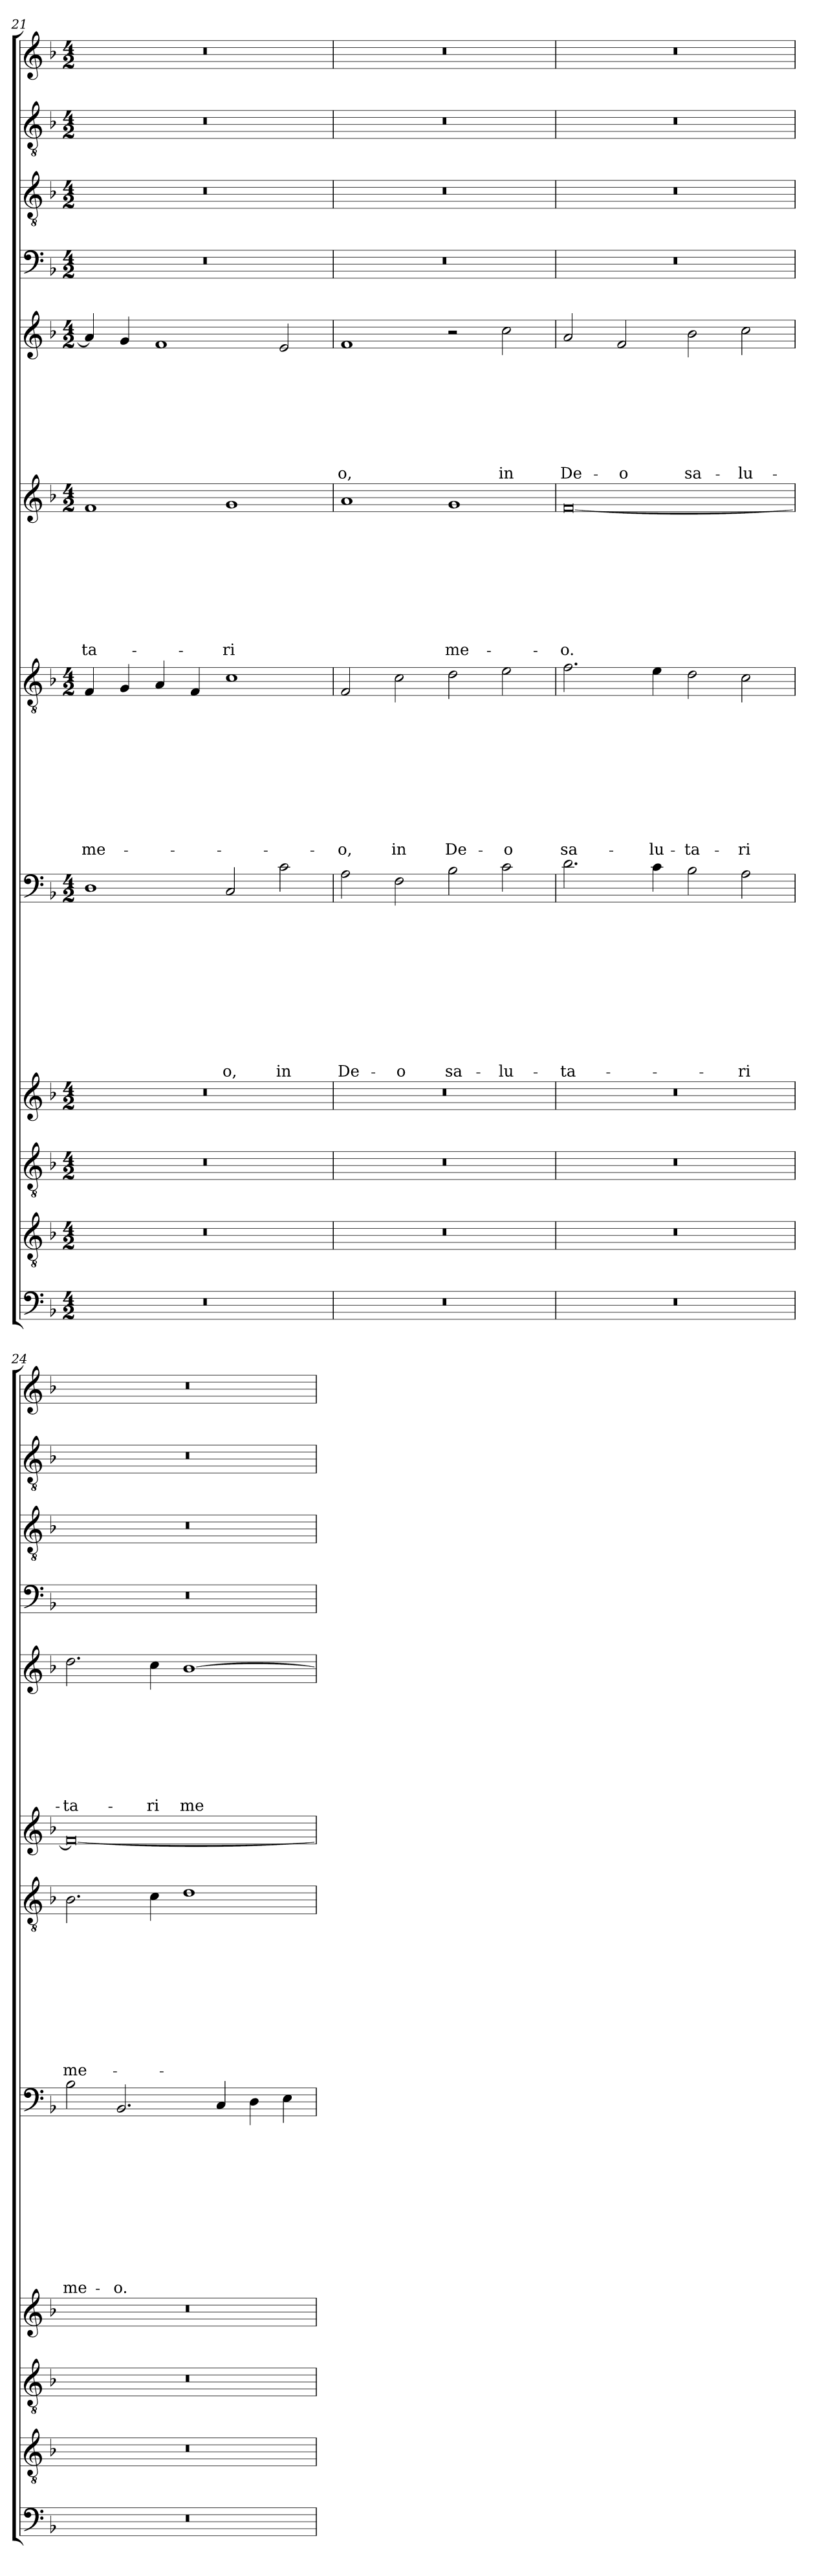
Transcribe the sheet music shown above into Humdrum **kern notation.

**kern	**kern	**kern	**kern	**kern	**text	**text	**text	**text	**text	**text	**text	**text	**text	**text	**text	**kern	**text	**text	**text	**text	**text	**text	**text	**text	**text	**text	**kern	**text	**text	**text	**text	**text	**text	**text	**text	**text	**kern	**text	**text	**text	**text	**text	**text	**text	**text	**kern	**kern	**kern	**kern
*part12	*part11	*part10	*part9	*part8	*part8	*part8	*part8	*part8	*part8	*part8	*part8	*part8	*part8	*part8	*part8	*part7	*part7	*part7	*part7	*part7	*part7	*part7	*part7	*part7	*part7	*part7	*part6	*part6	*part6	*part6	*part6	*part6	*part6	*part6	*part6	*part6	*part5	*part5	*part5	*part5	*part5	*part5	*part5	*part5	*part5	*part4	*part3	*part2	*part1
*staff12	*staff11	*staff10	*staff9	*staff8	*staff8	*staff8	*staff8	*staff8	*staff8	*staff8	*staff8	*staff8	*staff8	*staff8	*staff8	*staff7	*staff7	*staff7	*staff7	*staff7	*staff7	*staff7	*staff7	*staff7	*staff7	*staff7	*staff6	*staff6	*staff6	*staff6	*staff6	*staff6	*staff6	*staff6	*staff6	*staff6	*staff5	*staff5	*staff5	*staff5	*staff5	*staff5	*staff5	*staff5	*staff5	*staff4	*staff3	*staff2	*staff1
*clefF4	*clefGv2	*clefGv2	*clefG2	*clefF4	*	*	*	*	*	*	*	*	*	*	*	*clefGv2	*	*	*	*	*	*	*	*	*	*	*clefG2	*	*	*	*	*	*	*	*	*	*clefG2	*	*	*	*	*	*	*	*	*clefF4	*clefGv2	*clefGv2	*clefG2
*k[b-]	*k[b-]	*k[b-]	*k[b-]	*k[b-]	*	*	*	*	*	*	*	*	*	*	*	*k[b-]	*	*	*	*	*	*	*	*	*	*	*k[b-]	*	*	*	*	*	*	*	*	*	*k[b-]	*	*	*	*	*	*	*	*	*k[b-]	*k[b-]	*k[b-]	*k[b-]
*F:	*F:	*F:	*F:	*F:	*	*	*	*	*	*	*	*	*	*	*	*F:	*	*	*	*	*	*	*	*	*	*	*F:	*	*	*	*	*	*	*	*	*	*F:	*	*	*	*	*	*	*	*	*F:	*F:	*F:	*F:
*M4/2	*M4/2	*M4/2	*M4/2	*M4/2	*	*	*	*	*	*	*	*	*	*	*	*M4/2	*	*	*	*	*	*	*	*	*	*	*M4/2	*	*	*	*	*	*	*	*	*	*M4/2	*	*	*	*	*	*	*	*	*M4/2	*M4/2	*M4/2	*M4/2
=21	=21	=21	=21	=21	=21	=21	=21	=21	=21	=21	=21	=21	=21	=21	=21	=21	=21	=21	=21	=21	=21	=21	=21	=21	=21	=21	=21	=21	=21	=21	=21	=21	=21	=21	=21	=21	=21	=21	=21	=21	=21	=21	=21	=21	=21	=21	=21	=21	=21
!	!	!	!	!	!	!	!	!	!	!	!	!	!	!	!	!	!	!	!	!	!	!	!	!	!	!LO:LY:b	!	!	!	!	!	!	!	!	!	!LO:LY:b	!	!	!	!	!	!	!	!	!	!	!	!	!
0r	0r	0r	0r	1D	.	.	.	.	.	.	.	.	.	.	.	4F/	.	.	.	.	.	.	.	.	.	me-	1f	.	.	.	.	.	.	.	.	-ta-	4a/]	.	.	.	.	.	.	.	.	0r	0r	0r	0r
.	.	.	.	.	.	.	.	.	.	.	.	.	.	.	.	4G/	.	.	.	.	.	.	.	.	.	.	.	.	.	.	.	.	.	.	.	.	4g/	.	.	.	.	.	.	.	.	.	.	.	.
.	.	.	.	.	.	.	.	.	.	.	.	.	.	.	.	4A/	.	.	.	.	.	.	.	.	.	.	.	.	.	.	.	.	.	.	.	.	1f	.	.	.	.	.	.	.	.	.	.	.	.
.	.	.	.	.	.	.	.	.	.	.	.	.	.	.	.	4F/	.	.	.	.	.	.	.	.	.	.	.	.	.	.	.	.	.	.	.	.	.	.	.	.	.	.	.	.	.	.	.	.	.
!	!	!	!	!	!	!	!	!	!	!	!	!	!	!	!LO:LY:b	!	!	!	!	!	!	!	!	!	!	!	!	!	!	!	!	!	!	!	!	!LO:LY:b	!	!	!	!	!	!	!	!	!	!	!	!	!
.	.	.	.	2C/	.	.	.	.	.	.	.	.	.	.	-o,	1c	.	.	.	.	.	.	.	.	.	.	1g	.	.	.	.	.	.	.	.	-ri	.	.	.	.	.	.	.	.	.	.	.	.	.
!	!	!	!	!	!	!	!	!	!	!	!	!	!	!	!LO:LY:b	!	!	!	!	!	!	!	!	!	!	!	!	!	!	!	!	!	!	!	!	!	!	!	!	!	!	!	!	!	!	!	!	!	!
.	.	.	.	2c\	.	.	.	.	.	.	.	.	.	.	in	.	.	.	.	.	.	.	.	.	.	.	.	.	.	.	.	.	.	.	.	.	2e/	.	.	.	.	.	.	.	.	.	.	.	.
=22	=22	=22	=22	=22	=22	=22	=22	=22	=22	=22	=22	=22	=22	=22	=22	=22	=22	=22	=22	=22	=22	=22	=22	=22	=22	=22	=22	=22	=22	=22	=22	=22	=22	=22	=22	=22	=22	=22	=22	=22	=22	=22	=22	=22	=22	=22	=22	=22	=22
!	!	!	!	!	!	!	!	!	!	!	!	!	!	!	!LO:LY:b	!	!	!	!	!	!	!	!	!	!	!LO:LY:b	!	!	!	!	!	!	!	!	!	!	!	!	!	!	!	!	!	!	!LO:LY:b	!	!	!	!
0r	0r	0r	0r	2A\	.	.	.	.	.	.	.	.	.	.	De-	2F/	.	.	.	.	.	.	.	.	.	-o,	1a	.	.	.	.	.	.	.	.	.	1f	.	.	.	.	.	.	.	-o,	0r	0r	0r	0r
!	!	!	!	!	!	!	!	!	!	!	!	!	!	!	!LO:LY:b	!	!	!	!	!	!	!	!	!	!	!LO:LY:b	!	!	!	!	!	!	!	!	!	!	!	!	!	!	!	!	!	!	!	!	!	!	!
.	.	.	.	2F\	.	.	.	.	.	.	.	.	.	.	-o	2c\	.	.	.	.	.	.	.	.	.	in	.	.	.	.	.	.	.	.	.	.	.	.	.	.	.	.	.	.	.	.	.	.	.
!	!	!	!	!	!	!	!	!	!	!	!	!	!	!	!LO:LY:b	!	!	!	!	!	!	!	!	!	!	!LO:LY:b	!	!	!	!	!	!	!	!	!	!LO:LY:b	!	!	!	!	!	!	!	!	!	!	!	!	!
.	.	.	.	2B-\	.	.	.	.	.	.	.	.	.	.	sa-	2d\	.	.	.	.	.	.	.	.	.	De-	1g	.	.	.	.	.	.	.	.	me-	2r	.	.	.	.	.	.	.	.	.	.	.	.
!	!	!	!	!	!	!	!	!	!	!	!	!	!	!	!LO:LY:b	!	!	!	!	!	!	!	!	!	!	!LO:LY:b	!	!	!	!	!	!	!	!	!	!	!	!	!	!	!	!	!	!	!LO:LY:b	!	!	!	!
.	.	.	.	2c\	.	.	.	.	.	.	.	.	.	.	-lu-	2e\	.	.	.	.	.	.	.	.	.	-o	.	.	.	.	.	.	.	.	.	.	2cc\	.	.	.	.	.	.	.	in	.	.	.	.
=23	=23	=23	=23	=23	=23	=23	=23	=23	=23	=23	=23	=23	=23	=23	=23	=23	=23	=23	=23	=23	=23	=23	=23	=23	=23	=23	=23	=23	=23	=23	=23	=23	=23	=23	=23	=23	=23	=23	=23	=23	=23	=23	=23	=23	=23	=23	=23	=23	=23
!	!	!	!	!	!	!	!	!	!	!	!	!	!	!	!LO:LY:b	!	!	!	!	!	!	!	!	!	!	!LO:LY:b	!	!	!	!	!	!	!	!	!	!LO:LY:b	!	!	!	!	!	!	!	!	!LO:LY:b	!	!	!	!
0r	0r	0r	0r	2.d\	.	.	.	.	.	.	.	.	.	.	-ta-	2.f\	.	.	.	.	.	.	.	.	.	sa-	[0f	.	.	.	.	.	.	.	.	-o.	2a/	.	.	.	.	.	.	.	De-	0r	0r	0r	0r
!	!	!	!	!	!	!	!	!	!	!	!	!	!	!	!	!	!	!	!	!	!	!	!	!	!	!	!	!	!	!	!	!	!	!	!	!	!	!	!	!	!	!	!	!	!LO:LY:b	!	!	!	!
.	.	.	.	.	.	.	.	.	.	.	.	.	.	.	.	.	.	.	.	.	.	.	.	.	.	.	.	.	.	.	.	.	.	.	.	.	2f/	.	.	.	.	.	.	.	-o	.	.	.	.
!	!	!	!	!	!	!	!	!	!	!	!	!	!	!	!	!	!	!	!	!	!	!	!	!	!	!LO:LY:b	!	!	!	!	!	!	!	!	!	!	!	!	!	!	!	!	!	!	!	!	!	!	!
.	.	.	.	4c\	.	.	.	.	.	.	.	.	.	.	.	4e\	.	.	.	.	.	.	.	.	.	-lu-	.	.	.	.	.	.	.	.	.	.	.	.	.	.	.	.	.	.	.	.	.	.	.
!	!	!	!	!	!	!	!	!	!	!	!	!	!	!	!	!	!	!	!	!	!	!	!	!	!	!LO:LY:b	!	!	!	!	!	!	!	!	!	!	!	!	!	!	!	!	!	!	!LO:LY:b	!	!	!	!
.	.	.	.	2B-\	.	.	.	.	.	.	.	.	.	.	.	2d\	.	.	.	.	.	.	.	.	.	-ta-	.	.	.	.	.	.	.	.	.	.	2b-\	.	.	.	.	.	.	.	sa-	.	.	.	.
!	!	!	!	!	!	!	!	!	!	!	!	!	!	!	!LO:LY:b	!	!	!	!	!	!	!	!	!	!	!LO:LY:b	!	!	!	!	!	!	!	!	!	!	!	!	!	!	!	!	!	!	!LO:LY:b	!	!	!	!
.	.	.	.	2A\	.	.	.	.	.	.	.	.	.	.	-ri	2c\	.	.	.	.	.	.	.	.	.	-ri	.	.	.	.	.	.	.	.	.	.	2cc\	.	.	.	.	.	.	.	-lu-	.	.	.	.
=24	=24	=24	=24	=24	=24	=24	=24	=24	=24	=24	=24	=24	=24	=24	=24	=24	=24	=24	=24	=24	=24	=24	=24	=24	=24	=24	=24	=24	=24	=24	=24	=24	=24	=24	=24	=24	=24	=24	=24	=24	=24	=24	=24	=24	=24	=24	=24	=24	=24
!	!	!	!	!	!	!	!	!	!	!	!	!	!	!	!LO:LY:b	!	!	!	!	!	!	!	!	!	!	!LO:LY:b	!	!	!	!	!	!	!	!	!	!	!	!	!	!	!	!	!	!	!LO:LY:b	!	!	!	!
0r	0r	0r	0r	2B-\	.	.	.	.	.	.	.	.	.	.	me-	2.B-\	.	.	.	.	.	.	.	.	.	me-	0f_	.	.	.	.	.	.	.	.	.	2.dd\	.	.	.	.	.	.	.	-ta-	0r	0r	0r	0r
!	!	!	!	!	!	!	!	!	!	!	!	!	!	!	!LO:LY:b	!	!	!	!	!	!	!	!	!	!	!	!	!	!	!	!	!	!	!	!	!	!	!	!	!	!	!	!	!	!	!	!	!	!
.	.	.	.	2.BB-/	.	.	.	.	.	.	.	.	.	.	-o.	.	.	.	.	.	.	.	.	.	.	.	.	.	.	.	.	.	.	.	.	.	.	.	.	.	.	.	.	.	.	.	.	.	.
!	!	!	!	!	!	!	!	!	!	!	!	!	!	!	!	!	!	!	!	!	!	!	!	!	!	!	!	!	!	!	!	!	!	!	!	!	!	!	!	!	!	!	!	!	!LO:LY:b	!	!	!	!
.	.	.	.	.	.	.	.	.	.	.	.	.	.	.	.	4c\	.	.	.	.	.	.	.	.	.	.	.	.	.	.	.	.	.	.	.	.	4cc\	.	.	.	.	.	.	.	-ri	.	.	.	.
!	!	!	!	!	!	!	!	!	!	!	!	!	!	!	!	!	!	!	!	!	!	!	!	!	!	!	!	!	!	!	!	!	!	!	!	!	!	!	!	!	!	!	!	!	!LO:LY:b	!	!	!	!
.	.	.	.	.	.	.	.	.	.	.	.	.	.	.	.	1d	.	.	.	.	.	.	.	.	.	.	.	.	.	.	.	.	.	.	.	.	[1b-	.	.	.	.	.	.	.	me-	.	.	.	.
.	.	.	.	4C/	.	.	.	.	.	.	.	.	.	.	.	.	.	.	.	.	.	.	.	.	.	.	.	.	.	.	.	.	.	.	.	.	.	.	.	.	.	.	.	.	.	.	.	.	.
.	.	.	.	4D\	.	.	.	.	.	.	.	.	.	.	.	.	.	.	.	.	.	.	.	.	.	.	.	.	.	.	.	.	.	.	.	.	.	.	.	.	.	.	.	.	.	.	.	.	.
.	.	.	.	4E\	.	.	.	.	.	.	.	.	.	.	.	.	.	.	.	.	.	.	.	.	.	.	.	.	.	.	.	.	.	.	.	.	.	.	.	.	.	.	.	.	.	.	.	.	.
=	=	=	=	=	=	=	=	=	=	=	=	=	=	=	=	=	=	=	=	=	=	=	=	=	=	=	=	=	=	=	=	=	=	=	=	=	=	=	=	=	=	=	=	=	=	=	=	=	=
*-	*-	*-	*-	*-	*-	*-	*-	*-	*-	*-	*-	*-	*-	*-	*-	*-	*-	*-	*-	*-	*-	*-	*-	*-	*-	*-	*-	*-	*-	*-	*-	*-	*-	*-	*-	*-	*-	*-	*-	*-	*-	*-	*-	*-	*-	*-	*-	*-	*-
